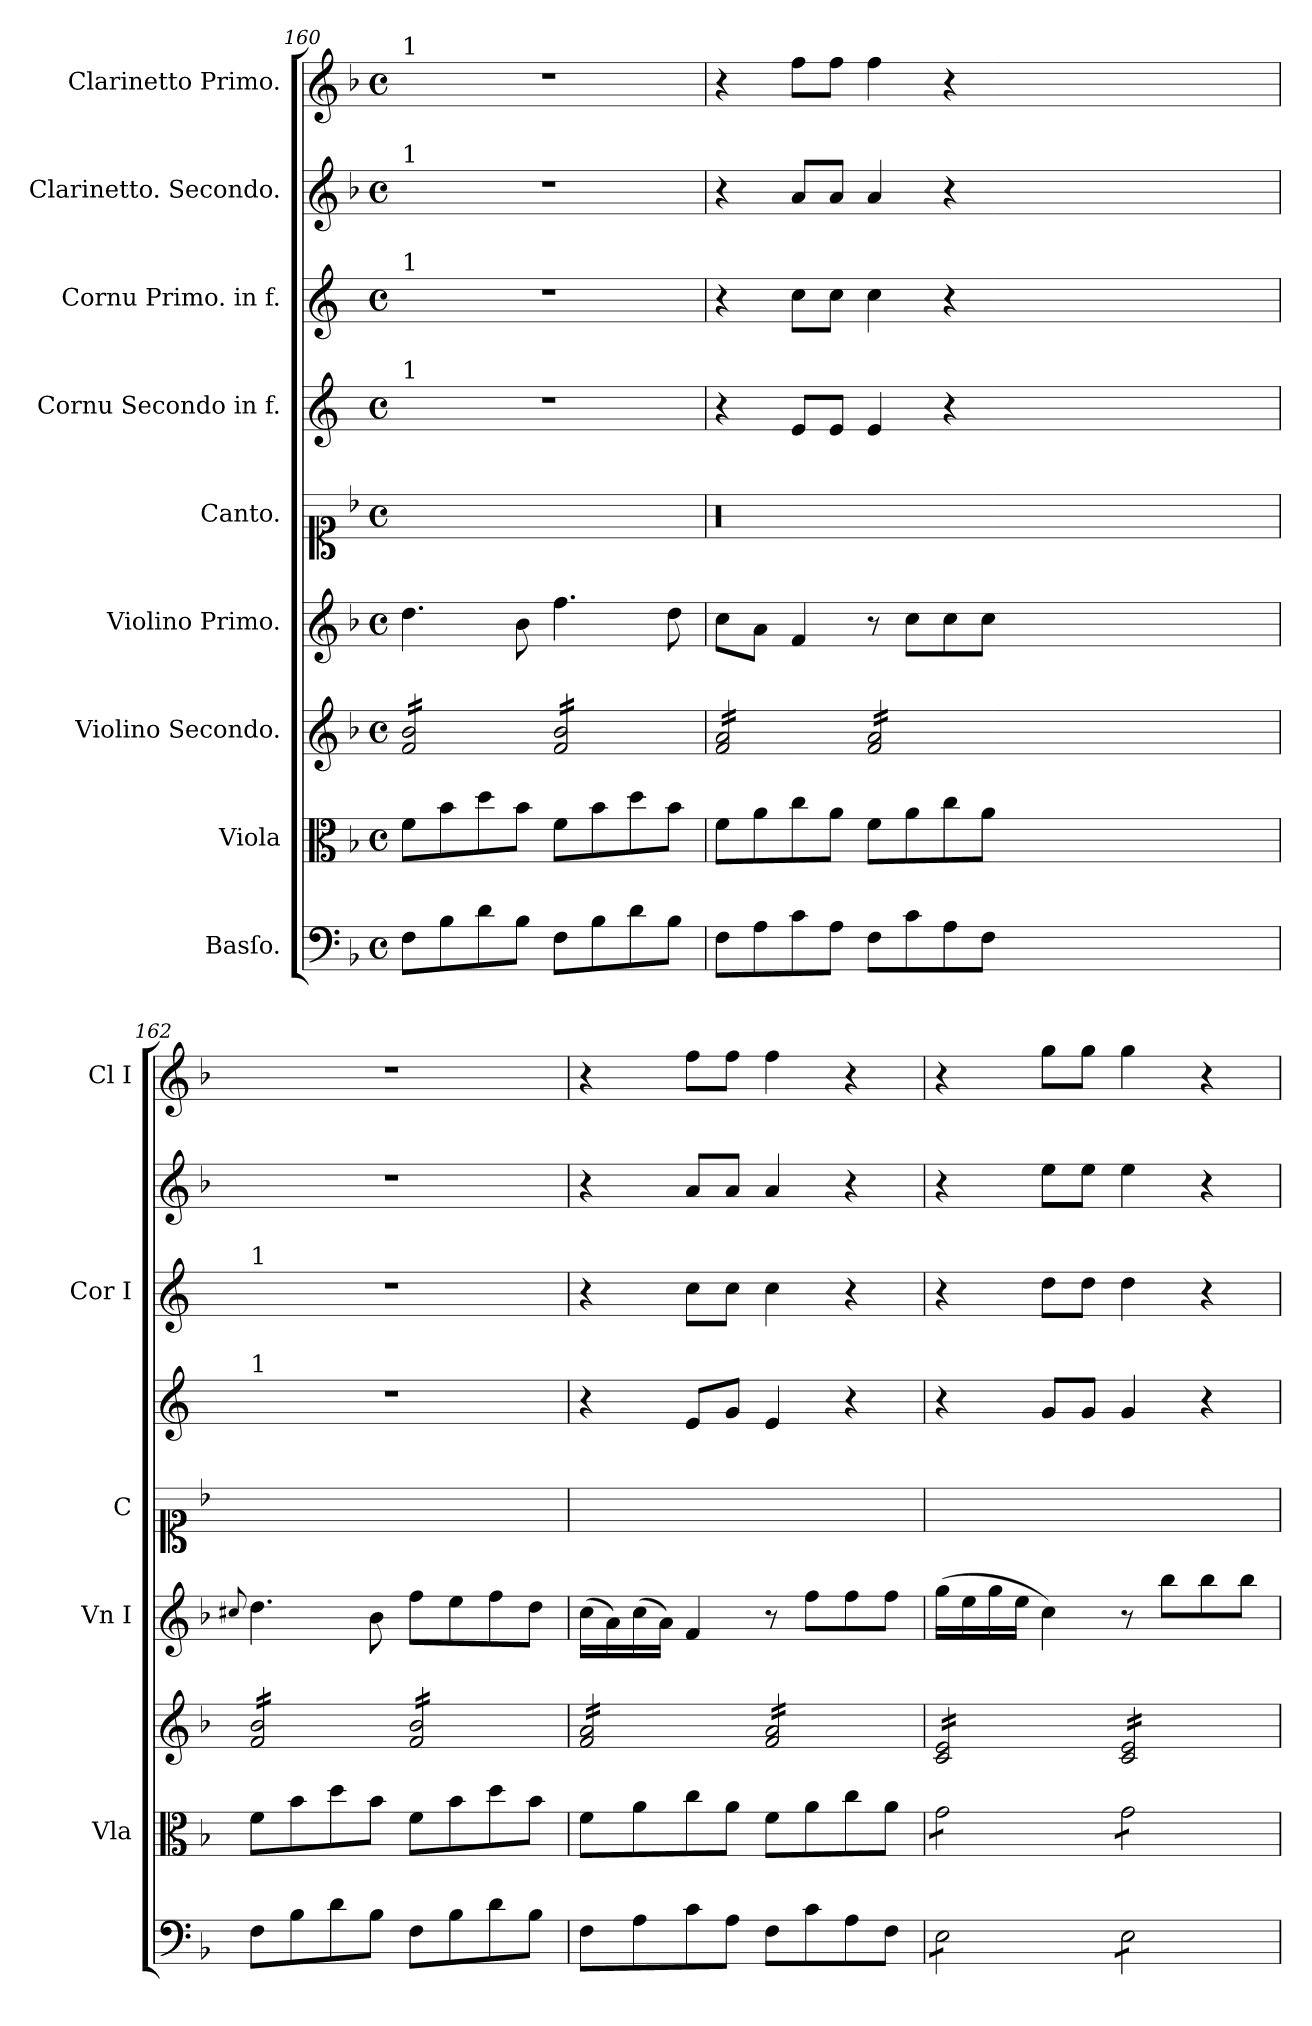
**kern	**kern	**kern	**kern	**kern	**kern	**kern	**kern	**kern
*part9	*part8	*part7	*part6	*part5	*part4	*part3	*part2	*part1
*staff9	*staff8	*staff7	*staff6	*staff5	*staff4	*staff3	*staff2	*staff1
*I"Basſo.	*I"Viola	*I"Violino Secondo.	*I"Violino Primo.	*I"Canto.	*I"Cornu Secondo in f.	*I"Cornu Primo. in f.	*I"Clarinetto. Secondo.	*I"Clarinetto Primo.
*	*I'Vla	*	*I'Vn I	*I'C	*	*I'Cor I	*	*I'Cl I
*clefF4	*clefC3	*clefG2	*clefG2	*clefC1	*clefG2	*clefG2	*clefG2	*clefG2
*	*	*	*	*	*ITrd4c7	*ITrd4c7	*	*
*k[b-]	*k[b-]	*k[b-]	*k[b-]	*k[b-]	*k[b-]	*k[b-]	*k[b-]	*k[b-]
*F:	*F:	*F:	*F:	*F:	*	*	*F:	*F:
*M4/4	*M4/4	*M4/4	*M4/4	*M4/4	*M4/4	*M4/4	*M4/4	*M4/4
*met(c)	*met(c)	*met(c)	*met(c)	*met(c)	*met(c)	*met(c)	*met(c)	*met(c)
=160	=160	=160	=160	=160	=160	=160	=160	=160
!	!	!	!	!	!	!	!	!LO:TX:a:t=1
!	!	!	!	!	!	!	!LO:TX:a:t=1	!
!	!	!	!	!	!	!LO:TX:a:t=1	!	!
!	!	!	!	!	!LO:TX:a:t=1	!	!	!
*	*	*tremolo	*	*	*	*	*	*
8F\L	8f\L	16f/ 16b-/LL	4.dd\	1ryy	1r	1r	1r	1r
.	.	16f/ 16b-/	.	.	.	.	.	.
8B-\	8b-\	16f/ 16b-/	.	.	.	.	.	.
.	.	16f/ 16b-/	.	.	.	.	.	.
8d\	8dd\	16f/ 16b-/	.	.	.	.	.	.
.	.	16f/ 16b-/	.	.	.	.	.	.
8B-\J	8b-\J	16f/ 16b-/	8b-\	.	.	.	.	.
.	.	16f/ 16b-/JJ	.	.	.	.	.	.
8F\L	8f\L	16f/ 16b-/LL	4.ff\	.	.	.	.	.
.	.	16f/ 16b-/	.	.	.	.	.	.
8B-\	8b-\	16f/ 16b-/	.	.	.	.	.	.
.	.	16f/ 16b-/	.	.	.	.	.	.
8d\	8dd\	16f/ 16b-/	.	.	.	.	.	.
.	.	16f/ 16b-/	.	.	.	.	.	.
8B-\J	8b-\J	16f/ 16b-/	8dd\	.	.	.	.	.
.	.	16f/ 16b-/JJ	.	.	.	.	.	.
=161	=161	=161	=161	=161	=161	=161	=161	=161
8F\L	8f\L	16f/ 16a/LL	8cc\L	00r	4r	4r	4r	4r
.	.	16f/ 16a/	.	.	.	.	.	.
8A\	8a\	16f/ 16a/	8a\J	.	.	.	.	.
.	.	16f/ 16a/	.	.	.	.	.	.
8c\	8cc\	16f/ 16a/	4f/	.	8A/L	8f\L	8a/L	8ff\L
.	.	16f/ 16a/	.	.	.	.	.	.
8A\J	8a\J	16f/ 16a/	.	.	8A/J	8f\J	8a/J	8ff\J
.	.	16f/ 16a/JJ	.	.	.	.	.	.
8F\L	8f\L	16f/ 16a/LL	8r	.	4A/	4f\	4a/	4ff\
.	.	16f/ 16a/	.	.	.	.	.	.
8c\	8a\	16f/ 16a/	8cc\L	.	.	.	.	.
.	.	16f/ 16a/	.	.	.	.	.	.
8A\	8cc\	16f/ 16a/	8cc\	.	4r	4r	4r	4r
.	.	16f/ 16a/	.	.	.	.	.	.
8F\J	8a\J	16f/ 16a/	8cc\J	.	.	.	.	.
.	.	16f/ 16a/JJ	.	.	.	.	.	.
0.ryy	0.ryy	0.ryy	0.ryy	.	0.ryy	0.ryy	0.ryy	0.ryy
=162	=162	=162	=162	=162	=162	=162	=162	=162
.	.	.	8qqcc#X/	.	.	.	.	.
!	!	!	!	!	!	!LO:TX:a:t=1	!	!
!	!	!	!	!	!LO:TX:a:t=1	!	!	!
8F\L	8f\L	16f/ 16b-/LL	4.dd\	1ryy	1r	1r	1r	1r
.	.	16f/ 16b-/	.	.	.	.	.	.
8B-\	8b-\	16f/ 16b-/	.	.	.	.	.	.
.	.	16f/ 16b-/	.	.	.	.	.	.
8d\	8dd\	16f/ 16b-/	.	.	.	.	.	.
.	.	16f/ 16b-/	.	.	.	.	.	.
8B-\J	8b-\J	16f/ 16b-/	8b-\	.	.	.	.	.
.	.	16f/ 16b-/JJ	.	.	.	.	.	.
8F\L	8f\L	16f/ 16b-/LL	8ff\L	.	.	.	.	.
.	.	16f/ 16b-/	.	.	.	.	.	.
8B-\	8b-\	16f/ 16b-/	8ee\	.	.	.	.	.
.	.	16f/ 16b-/	.	.	.	.	.	.
8d\	8dd\	16f/ 16b-/	8ff\	.	.	.	.	.
.	.	16f/ 16b-/	.	.	.	.	.	.
8B-\J	8b-\J	16f/ 16b-/	8dd\J	.	.	.	.	.
.	.	16f/ 16b-/JJ	.	.	.	.	.	.
=163	=163	=163	=163	=163	=163	=163	=163	=163
8F\L	8f\L	16f/ 16a/LL	(16cc\LL	1ryy	4r	4r	4r	4r
.	.	16f/ 16a/	16a\)	.	.	.	.	.
8A\	8a\	16f/ 16a/	(16cc\	.	.	.	.	.
.	.	16f/ 16a/	16a\JJ)	.	.	.	.	.
8c\	8cc\	16f/ 16a/	4f/	.	8A/L	8f\L	8a/L	8ff\L
.	.	16f/ 16a/	.	.	.	.	.	.
8A\J	8a\J	16f/ 16a/	.	.	8c/J	8f\J	8a/J	8ff\J
.	.	16f/ 16a/JJ	.	.	.	.	.	.
8F\L	8f\L	16f/ 16a/LL	8r	.	4A/	4f\	4a/	4ff\
.	.	16f/ 16a/	.	.	.	.	.	.
8c\	8a\	16f/ 16a/	8ff\L	.	.	.	.	.
.	.	16f/ 16a/	.	.	.	.	.	.
8A\	8cc\	16f/ 16a/	8ff\	.	4r	4r	4r	4r
.	.	16f/ 16a/	.	.	.	.	.	.
8F\J	8a\J	16f/ 16a/	8ff\J	.	.	.	.	.
.	.	16f/ 16a/JJ	.	.	.	.	.	.
=164	=164	=164	=164	=164	=164	=164	=164	=164
*tremolo	*	*	*	*	*	*	*	*
*	*tremolo	*	*	*	*	*	*	*
8E\L	8g\L	16c/ 16e/LL	(16gg\LL	1ryy	4r	4r	4r	4r
.	.	16c/ 16e/	16ee\	.	.	.	.	.
8E\	8g\	16c/ 16e/	16gg\	.	.	.	.	.
.	.	16c/ 16e/	16ee\JJ	.	.	.	.	.
8E\	8g\	16c/ 16e/	4cc\)	.	8c/L	8g\L	8ee\L	8gg\L
.	.	16c/ 16e/	.	.	.	.	.	.
8E\J	8g\J	16c/ 16e/	.	.	8c/J	8g\J	8ee\J	8gg\J
.	.	16c/ 16e/JJ	.	.	.	.	.	.
8E\L	8g\L	16c/ 16e/LL	8r	.	4c/	4g\	4ee\	4gg\
.	.	16c/ 16e/	.	.	.	.	.	.
8E\	8g\	16c/ 16e/	8bb-\L	.	.	.	.	.
.	.	16c/ 16e/	.	.	.	.	.	.
8E\	8g\	16c/ 16e/	8bb-\	.	4r	4r	4r	4r
.	.	16c/ 16e/	.	.	.	.	.	.
8E\J	8g\J	16c/ 16e/	8bb-\J	.	.	.	.	.
*	*Xtremolo	*	*	*	*	*	*	*
*Xtremolo	*	*	*	*	*	*	*	*
.	.	16c/ 16e/JJ	.	.	.	.	.	.
*	*	*Xtremolo	*	*	*	*	*	*
=	=	=	=	=	=	=	=	=
*-	*-	*-	*-	*-	*-	*-	*-	*-
